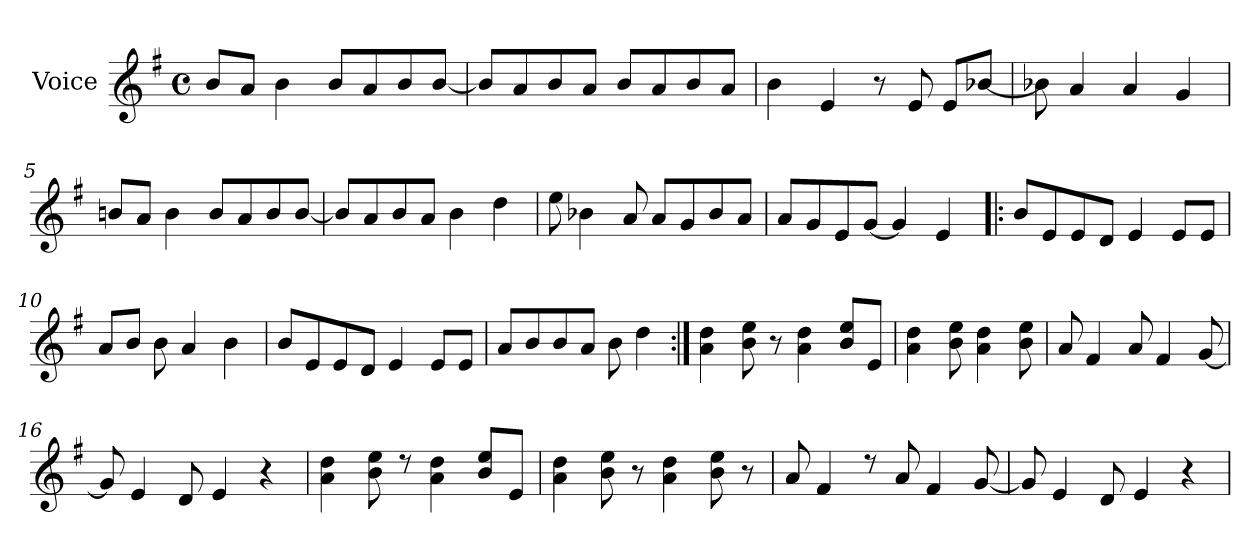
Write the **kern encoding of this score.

**kern
*part1
*staff1
*I"Voice
*I'Voice
*clefG2
*k[f#]
*M4/4
*met(c)
=1
8b/L
8a/J
4b\
8b/L
8a/
8b/
[<8b/J
=2
8b/L]
8a/
8b/
8a/J
8b/L
8a/
8b/
8a/J
=3
4b\
4e/
8r
8e/
8e/L
[<8b-X/J
=4
8b-X\]
4a/
4a/
4g/
!!LO:LB:g=z
=5
8bn/L
8a/J
4b\
8b/L
8a/
8b/
[<8b/J
=6
8b/L]
8a/
8b/
8a/J
4b\
4dd\
=7
8ee\
4b-X\
8a/
8a/L
8g/
8b-/
8a/J
=8
8a/L
8g/
8e/
[<8g/J
4g/]
4e/
!!LO:LB:g=z
=9!|:
8b/L
8e/
8e/
8d/J
4e/
8e/L
8e/J
=10
8a/L
8b/J
8b\
4a/
4b\
=11
8b/L
8e/
8e/
8d/J
4e/
8e/L
8e/J
=12
8a/L
8b/
8b/
8a/J
8b\
4dd\
!!LO:LB:g=z
=13:|!
4a\ 4dd\
8b\ 8ee\
8r
4a\ 4dd\
8b/ 8ee/L
8e/J
=14
4a\ 4dd\
8b\ 8ee\
4a\ 4dd\
8b\ 8ee\
=15
8a/
4f#/
8a/
4f#/
[<8g/
=16
8g/]
4e/
8d/
4e/
4r
!!LO:LB:g=z
=17
4a\ 4dd\
8b\ 8ee\
8rcc
4a\ 4dd\
8b/ 8ee/L
8e/J
=18
4a\ 4dd\
8b\ 8ee\
8r
4a\ 4dd\
8b\ 8ee\
8r
=19
8a/
4f#/
8rcc
8a/
4f#/
[<8g/
=20
8g/]
4e/
8d/
4e/
4r
=
*-
